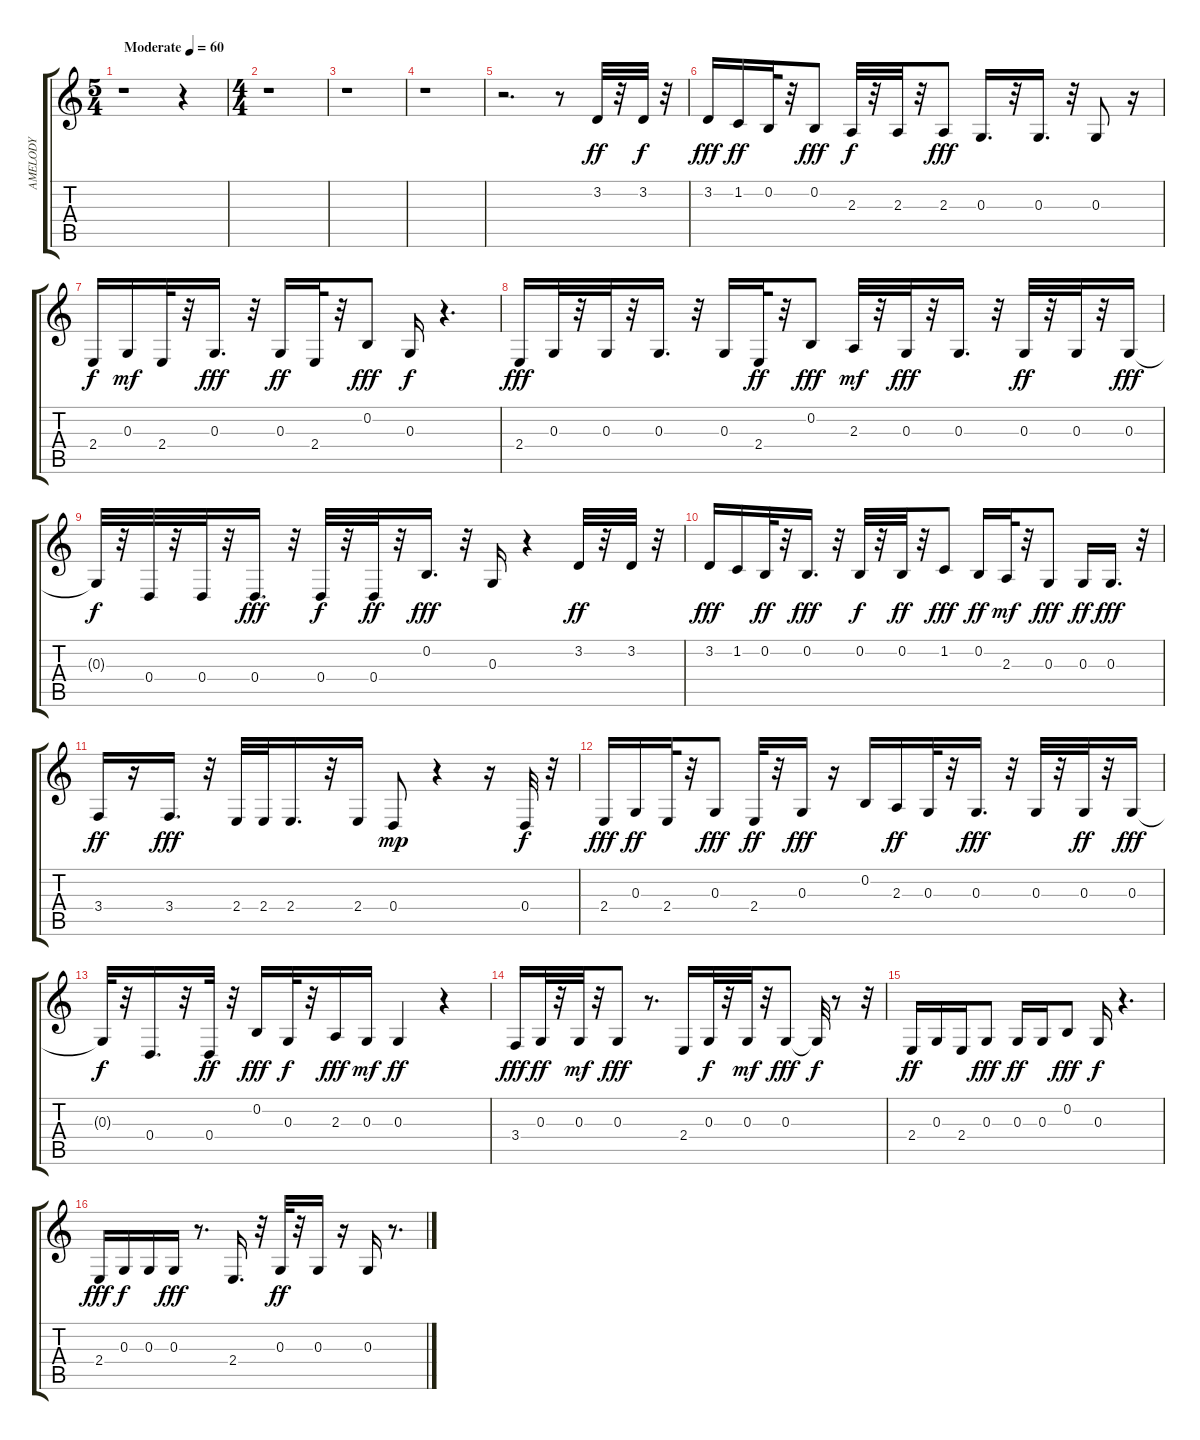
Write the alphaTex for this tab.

\track ("AMELODY             " "AMELODY   ") {instrument vibraphone}
\staff {score tabs}
\tuning (E4 B3 G3 D3 A2 E2) {hide}
\ts (5 4)
\tempo (60 "Moderate")
\clef g2
\ks c
r.1{dy ff instrument vibraphone} r.4 |
\ts (4 4)
r.1 |
r.1 |
r.1 |
r.2{d} r.8 3.2.32 r.32 3.2.32{dy f} r.32 |
3.2.16{dy fff} 1.2.16{dy ff} 0.2.32 r.32 0.2.8{dy fff} 2.3.32{dy f} r.32 2.3.32 r.32 2.3.8{dy fff} 0.3.16{d} r.32 0.3.16{d} r.32 0.3.8 r.16 |
2.4.16{dy f} 0.3.16{dy mf} 2.4.32 r.32 0.3.16{d dy fff} r.32 0.3.16{dy ff} 2.4.32 r.32 0.2.8{dy fff} 0.3.16{dy f} r.4{d} |
2.4.16{dy fff} 0.3.32 r.32 0.3.32 r.32 0.3.16{d} r.32 0.3.16 2.4.32{dy ff} r.32 0.2.8{dy fff} 2.3.32{dy mf} r.32 0.3.32{dy fff} r.32 0.3.16{d} r.32 0.3.32{dy ff} r.32 0.3.32 r.32 0.3.16{dy fff} |
0.3{t}.32{dy f} r.32 0.4.32 r.32 0.4.32 r.32 0.4.16{d dy fff} r.32 0.4.32{dy f} r.32 0.4.32{dy ff} r.32 0.2.16{d dy fff} r.32 0.3.16 r.4 3.2.32{dy ff} r.32 3.2.32 r.32 |
3.2.16{dy fff} 1.2.16 0.2.32{dy ff} r.32 0.2.16{d dy fff} r.32 0.2.32{dy f} r.32 0.2.32{dy ff} r.32 1.2.8{dy fff} 0.2.16{dy ff} 2.3.32{dy mf} r.32 0.3.8{dy fff} 0.3.16{dy ff} 0.3.16{d dy fff} r.32 |
3.4.16{dy ff} r.16 3.4.16{d dy fff} r.32 2.4.32 2.4.32 2.4.16{d} r.32 2.4.16 0.4.8{dy mp} r.4 r.16 0.4.32{dy f} r.32 |
2.4.16{dy fff} 0.3.16{dy ff} 2.4.32 r.32 0.3.8{dy fff} 2.4.32{dy ff} r.32 0.3.16{dy fff} r.16 0.2.16 2.3.16{dy ff} 0.3.32 r.32 0.3.16{d dy fff} r.32 0.3.32 r.32 0.3.32{dy ff} r.32 0.3.16{dy fff} |
0.3{t}.32{dy f} r.32 0.4.16{d} r.32 0.4.32{dy ff} r.32 0.2.16{dy fff} 0.3.32{dy f} r.32 2.3.16{dy fff} 0.3.16{dy mf} 0.3.4{dy ff} r.4 |
3.4.16{dy fff} 0.3.32{dy ff} r.32 0.3.32{dy mf} r.32 0.3.8{dy fff} r.8{d} 2.4.16 0.3.32{dy f} r.32 0.3.32{dy mf} r.32 0.3.8{dy fff} 0.3{t}.32{dy f} r.8 r.32 |
2.4.16{dy ff} 0.3.16 2.4.16 0.3.8{dy fff} 0.3.16{dy ff} 0.3.16 0.2.8{dy fff} 0.3.16{dy f} r.4{d} |
2.4.16{dy fff} 0.3.16{dy f} 0.3.16 0.3.16{dy fff} r.8{d} 2.4.16{d} r.32 0.3.32{dy ff} r.32 0.3.16 r.16 0.3.16 r.8{d}
